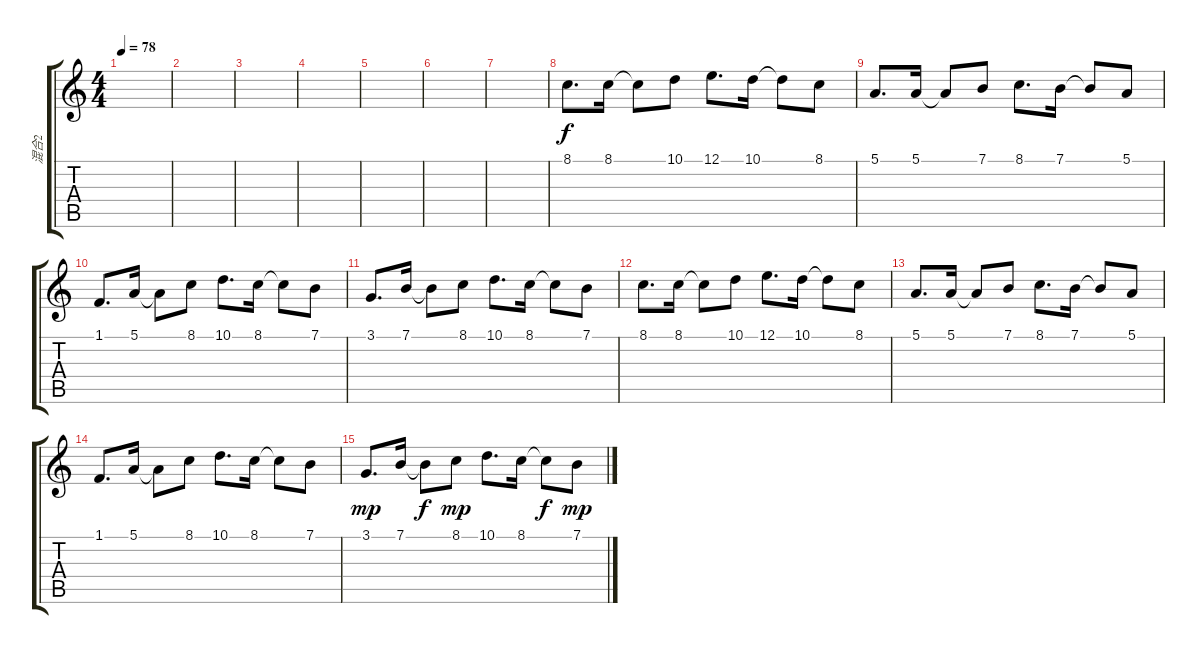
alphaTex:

\track ("混合2" "混合2") {instrument stringensemble1}
\staff {score tabs}
\tuning (E4 B3 G3 D3 A2 E2) {hide}
\ts (4 4)
\tempo 78
\clef g2
\ks c
|
|
|
|
|
|
|
8.1.8{d} 8.1.16 8.1{t}.8 10.1.8 12.1.8{d} 10.1.16 10.1{t}.8 8.1.8 |
5.1.8{d} 5.1.16 5.1{t}.8 7.1.8 8.1.8{d} 7.1.16 7.1{t}.8 5.1.8 |
1.1.8{d} 5.1.16 5.1{t}.8 8.1.8 10.1.8{d} 8.1.16 8.1{t}.8 7.1.8 |
3.1.8{d} 7.1.16 7.1{t}.8 8.1.8 10.1.8{d} 8.1.16 8.1{t}.8 7.1.8 |
8.1.8{d} 8.1.16 8.1{t}.8 10.1.8 12.1.8{d} 10.1.16 10.1{t}.8 8.1.8 |
5.1.8{d} 5.1.16 5.1{t}.8 7.1.8 8.1.8{d} 7.1.16 7.1{t}.8 5.1.8 |
1.1.8{d} 5.1.16 5.1{t}.8 8.1.8 10.1.8{d} 8.1.16 8.1{t}.8 7.1.8 |
3.1.8{d dy mp} 7.1.16 7.1{t}.8{dy f} 8.1.8{dy mp} 10.1.8{d} 8.1.16 8.1{t}.8{dy f} 7.1.8{dy mp}
